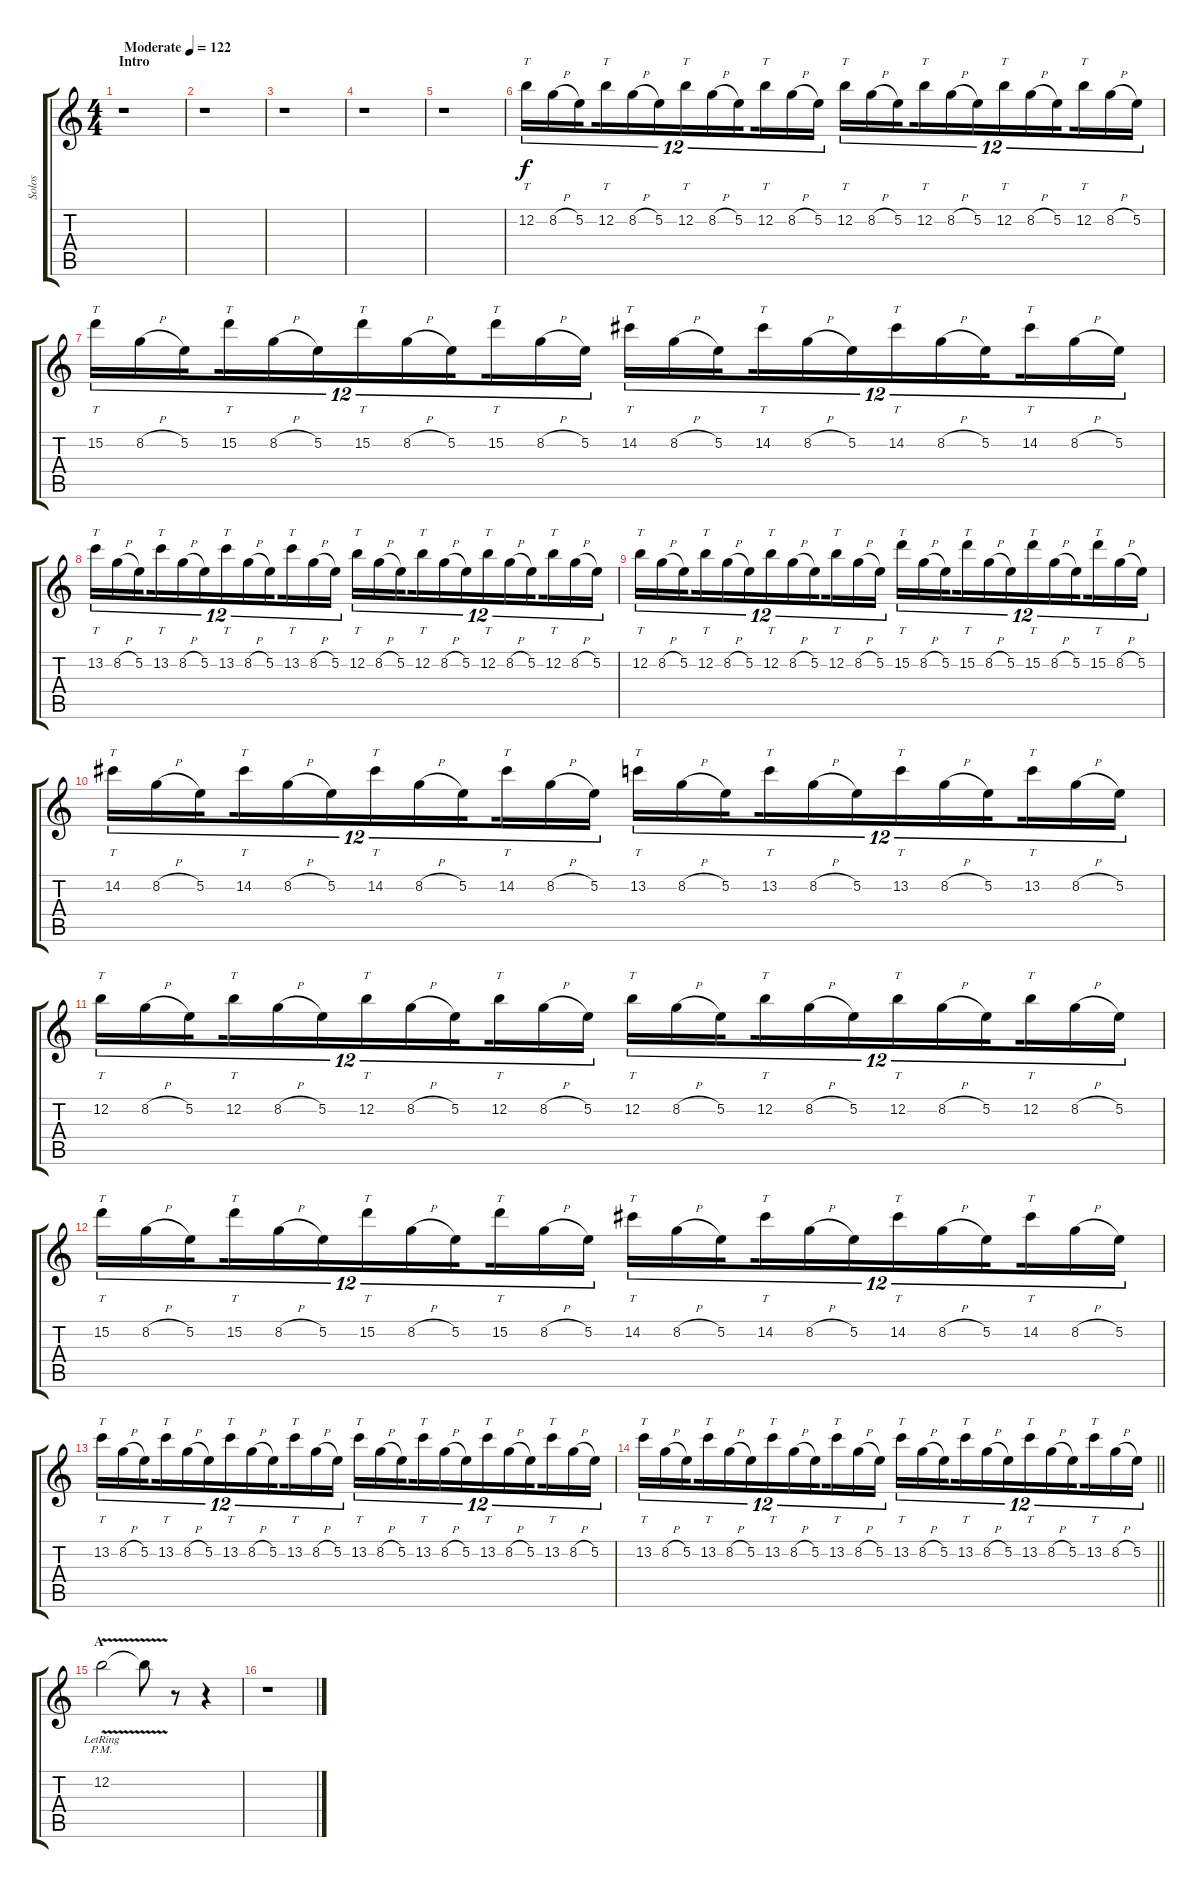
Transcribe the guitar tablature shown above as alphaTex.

\track ("Solos" "Solos") {instrument distortionguitar}
\staff {score tabs}
\tuning (E4 B3 G3 D3 A2 E2) {hide}
\ts (4 4)
\section ("" "Intro")
\tempo (122 "Moderate")
\clef g2
\ks c
r.1{dy f instrument distortionguitar} |
r.1 |
r.1 |
r.1 |
r.1 |
12.2.16{tt tu (12 8)} 8.2{h}.16{tu (12 8)} 5.2.16{tu (12 8) beam splitsecondary} 12.2.16{tt tu (12 8)} 8.2{h}.16{tu (12 8)} 5.2.16{tu (12 8)} 12.2.16{tt tu (12 8)} 8.2{h}.16{tu (12 8)} 5.2.16{tu (12 8) beam splitsecondary} 12.2.16{tt tu (12 8)} 8.2{h}.16{tu (12 8)} 5.2.16{tu (12 8)} 12.2.16{tt tu (12 8)} 8.2{h}.16{tu (12 8)} 5.2.16{tu (12 8) beam splitsecondary} 12.2.16{tt tu (12 8)} 8.2{h}.16{tu (12 8)} 5.2.16{tu (12 8)} 12.2.16{tt tu (12 8)} 8.2{h}.16{tu (12 8)} 5.2.16{tu (12 8) beam splitsecondary} 12.2.16{tt tu (12 8)} 8.2{h}.16{tu (12 8)} 5.2.16{tu (12 8)} |
15.2.16{tt tu (12 8)} 8.2{h}.16{tu (12 8)} 5.2.16{tu (12 8) beam splitsecondary} 15.2.16{tt tu (12 8)} 8.2{h}.16{tu (12 8)} 5.2.16{tu (12 8)} 15.2.16{tt tu (12 8)} 8.2{h}.16{tu (12 8)} 5.2.16{tu (12 8) beam splitsecondary} 15.2.16{tt tu (12 8)} 8.2{h}.16{tu (12 8)} 5.2.16{tu (12 8)} 14.2.16{tt tu (12 8)} 8.2{h}.16{tu (12 8)} 5.2.16{tu (12 8) beam splitsecondary} 14.2.16{tt tu (12 8)} 8.2{h}.16{tu (12 8)} 5.2.16{tu (12 8)} 14.2.16{tt tu (12 8)} 8.2{h}.16{tu (12 8)} 5.2.16{tu (12 8) beam splitsecondary} 14.2.16{tt tu (12 8)} 8.2{h}.16{tu (12 8)} 5.2.16{tu (12 8)} |
13.2.16{tt tu (12 8)} 8.2{h}.16{tu (12 8)} 5.2.16{tu (12 8) beam splitsecondary} 13.2.16{tt tu (12 8)} 8.2{h}.16{tu (12 8)} 5.2.16{tu (12 8)} 13.2.16{tt tu (12 8)} 8.2{h}.16{tu (12 8)} 5.2.16{tu (12 8) beam splitsecondary} 13.2.16{tt tu (12 8)} 8.2{h}.16{tu (12 8)} 5.2.16{tu (12 8)} 12.2.16{tt tu (12 8)} 8.2{h}.16{tu (12 8)} 5.2.16{tu (12 8) beam splitsecondary} 12.2.16{tt tu (12 8)} 8.2{h}.16{tu (12 8)} 5.2.16{tu (12 8)} 12.2.16{tt tu (12 8)} 8.2{h}.16{tu (12 8)} 5.2.16{tu (12 8) beam splitsecondary} 12.2.16{tt tu (12 8)} 8.2{h}.16{tu (12 8)} 5.2.16{tu (12 8)} |
12.2.16{tt tu (12 8)} 8.2{h}.16{tu (12 8)} 5.2.16{tu (12 8) beam splitsecondary} 12.2.16{tt tu (12 8)} 8.2{h}.16{tu (12 8)} 5.2.16{tu (12 8)} 12.2.16{tt tu (12 8)} 8.2{h}.16{tu (12 8)} 5.2.16{tu (12 8) beam splitsecondary} 12.2.16{tt tu (12 8)} 8.2{h}.16{tu (12 8)} 5.2.16{tu (12 8)} 15.2.16{tt tu (12 8)} 8.2{h}.16{tu (12 8)} 5.2.16{tu (12 8) beam splitsecondary} 15.2.16{tt tu (12 8)} 8.2{h}.16{tu (12 8)} 5.2.16{tu (12 8)} 15.2.16{tt tu (12 8)} 8.2{h}.16{tu (12 8)} 5.2.16{tu (12 8) beam splitsecondary} 15.2.16{tt tu (12 8)} 8.2{h}.16{tu (12 8)} 5.2.16{tu (12 8)} |
14.2.16{tt tu (12 8)} 8.2{h}.16{tu (12 8)} 5.2.16{tu (12 8) beam splitsecondary} 14.2.16{tt tu (12 8)} 8.2{h}.16{tu (12 8)} 5.2.16{tu (12 8)} 14.2.16{tt tu (12 8)} 8.2{h}.16{tu (12 8)} 5.2.16{tu (12 8) beam splitsecondary} 14.2.16{tt tu (12 8)} 8.2{h}.16{tu (12 8)} 5.2.16{tu (12 8)} 13.2.16{tt tu (12 8)} 8.2{h}.16{tu (12 8)} 5.2.16{tu (12 8) beam splitsecondary} 13.2.16{tt tu (12 8)} 8.2{h}.16{tu (12 8)} 5.2.16{tu (12 8)} 13.2.16{tt tu (12 8)} 8.2{h}.16{tu (12 8)} 5.2.16{tu (12 8) beam splitsecondary} 13.2.16{tt tu (12 8)} 8.2{h}.16{tu (12 8)} 5.2.16{tu (12 8)} |
12.2.16{tt tu (12 8)} 8.2{h}.16{tu (12 8)} 5.2.16{tu (12 8) beam splitsecondary} 12.2.16{tt tu (12 8)} 8.2{h}.16{tu (12 8)} 5.2.16{tu (12 8)} 12.2.16{tt tu (12 8)} 8.2{h}.16{tu (12 8)} 5.2.16{tu (12 8) beam splitsecondary} 12.2.16{tt tu (12 8)} 8.2{h}.16{tu (12 8)} 5.2.16{tu (12 8)} 12.2.16{tt tu (12 8)} 8.2{h}.16{tu (12 8)} 5.2.16{tu (12 8) beam splitsecondary} 12.2.16{tt tu (12 8)} 8.2{h}.16{tu (12 8)} 5.2.16{tu (12 8)} 12.2.16{tt tu (12 8)} 8.2{h}.16{tu (12 8)} 5.2.16{tu (12 8) beam splitsecondary} 12.2.16{tt tu (12 8)} 8.2{h}.16{tu (12 8)} 5.2.16{tu (12 8)} |
15.2.16{tt tu (12 8)} 8.2{h}.16{tu (12 8)} 5.2.16{tu (12 8) beam splitsecondary} 15.2.16{tt tu (12 8)} 8.2{h}.16{tu (12 8)} 5.2.16{tu (12 8)} 15.2.16{tt tu (12 8)} 8.2{h}.16{tu (12 8)} 5.2.16{tu (12 8) beam splitsecondary} 15.2.16{tt tu (12 8)} 8.2{h}.16{tu (12 8)} 5.2.16{tu (12 8)} 14.2.16{tt tu (12 8)} 8.2{h}.16{tu (12 8)} 5.2.16{tu (12 8) beam splitsecondary} 14.2.16{tt tu (12 8)} 8.2{h}.16{tu (12 8)} 5.2.16{tu (12 8)} 14.2.16{tt tu (12 8)} 8.2{h}.16{tu (12 8)} 5.2.16{tu (12 8) beam splitsecondary} 14.2.16{tt tu (12 8)} 8.2{h}.16{tu (12 8)} 5.2.16{tu (12 8)} |
13.2.16{tt tu (12 8)} 8.2{h}.16{tu (12 8)} 5.2.16{tu (12 8) beam splitsecondary} 13.2.16{tt tu (12 8)} 8.2{h}.16{tu (12 8)} 5.2.16{tu (12 8)} 13.2.16{tt tu (12 8)} 8.2{h}.16{tu (12 8)} 5.2.16{tu (12 8) beam splitsecondary} 13.2.16{tt tu (12 8)} 8.2{h}.16{tu (12 8)} 5.2.16{tu (12 8)} 13.2.16{tt tu (12 8)} 8.2{h}.16{tu (12 8)} 5.2.16{tu (12 8) beam splitsecondary} 13.2.16{tt tu (12 8)} 8.2{h}.16{tu (12 8)} 5.2.16{tu (12 8)} 13.2.16{tt tu (12 8)} 8.2{h}.16{tu (12 8)} 5.2.16{tu (12 8) beam splitsecondary} 13.2.16{tt tu (12 8)} 8.2{h}.16{tu (12 8)} 5.2.16{tu (12 8)} |
\barLineRight lightlight
13.2.16{tt tu (12 8)} 8.2{h}.16{tu (12 8)} 5.2.16{tu (12 8) beam splitsecondary} 13.2.16{tt tu (12 8)} 8.2{h}.16{tu (12 8)} 5.2.16{tu (12 8)} 13.2.16{tt tu (12 8)} 8.2{h}.16{tu (12 8)} 5.2.16{tu (12 8) beam splitsecondary} 13.2.16{tt tu (12 8)} 8.2{h}.16{tu (12 8)} 5.2.16{tu (12 8)} 13.2.16{tt tu (12 8)} 8.2{h}.16{tu (12 8)} 5.2.16{tu (12 8) beam splitsecondary} 13.2.16{tt tu (12 8)} 8.2{h}.16{tu (12 8)} 5.2.16{tu (12 8)} 13.2.16{tt tu (12 8)} 8.2{h}.16{tu (12 8)} 5.2.16{tu (12 8) beam splitsecondary} 13.2.16{tt tu (12 8)} 8.2{h}.16{tu (12 8)} 5.2.16{tu (12 8)} |
\section ("" "A")
12.2{v pm lr}.2 12.2{t}.8 r.8 r.4 |
r.1
